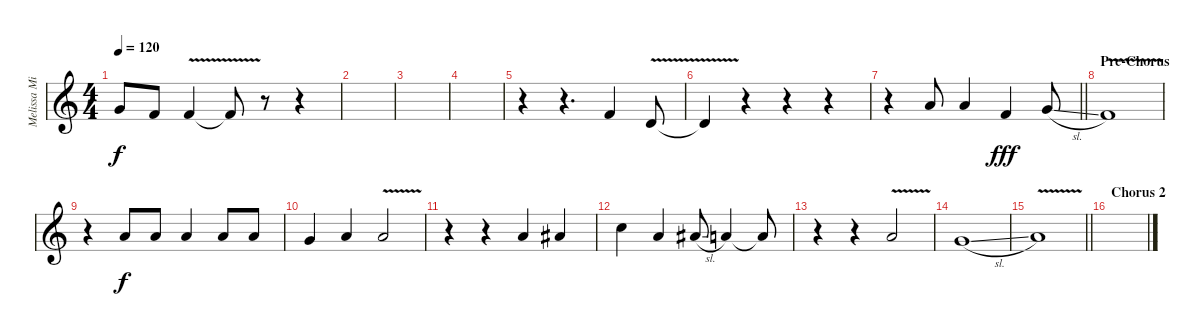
\track ("Melissa Milke [Backup Vocals I]" "Melissa Mi") {instrument harmonica}
\staff {score}
\tuning (E4 B3 G3 D3 A2 E2) {hide}
\ts (4 4)
\tempo 120
\clef g2
\ks c
3.1{t}.8{dy f} 1.1.8 1.1{v}.4 1.1{t}.8 r.8 r.4 |
|
|
|
r.4 r.4{d} 1.1.4{volume 14} 3.2{v}.8 |
3.2{t}.4 r.4 r.4 r.4 |
\barLineRight lightlight
r.4 5.1.8 5.1.4 1.1.4{dy fff} 3.1{sl}.8 |
\section ("" "Pre-Chorus")
1.1{v}.1{volume 11} |
r.4 5.1.8{dy f} 5.1.8 5.1.4 5.1.8 5.1.8 |
3.1.4 5.1.4 5.1{v}.2 |
r.4 r.4 5.1.4 6.1.4 |
8.1.4 5.1.4 6.1{sl}.8 5.1.4 5.1{t}.8 |
r.4 r.4 5.1{v}.2 |
3.1{sl}.1 |
\barLineRight lightlight
5.1{v}.1 |
\section ("" "Chorus 2")
